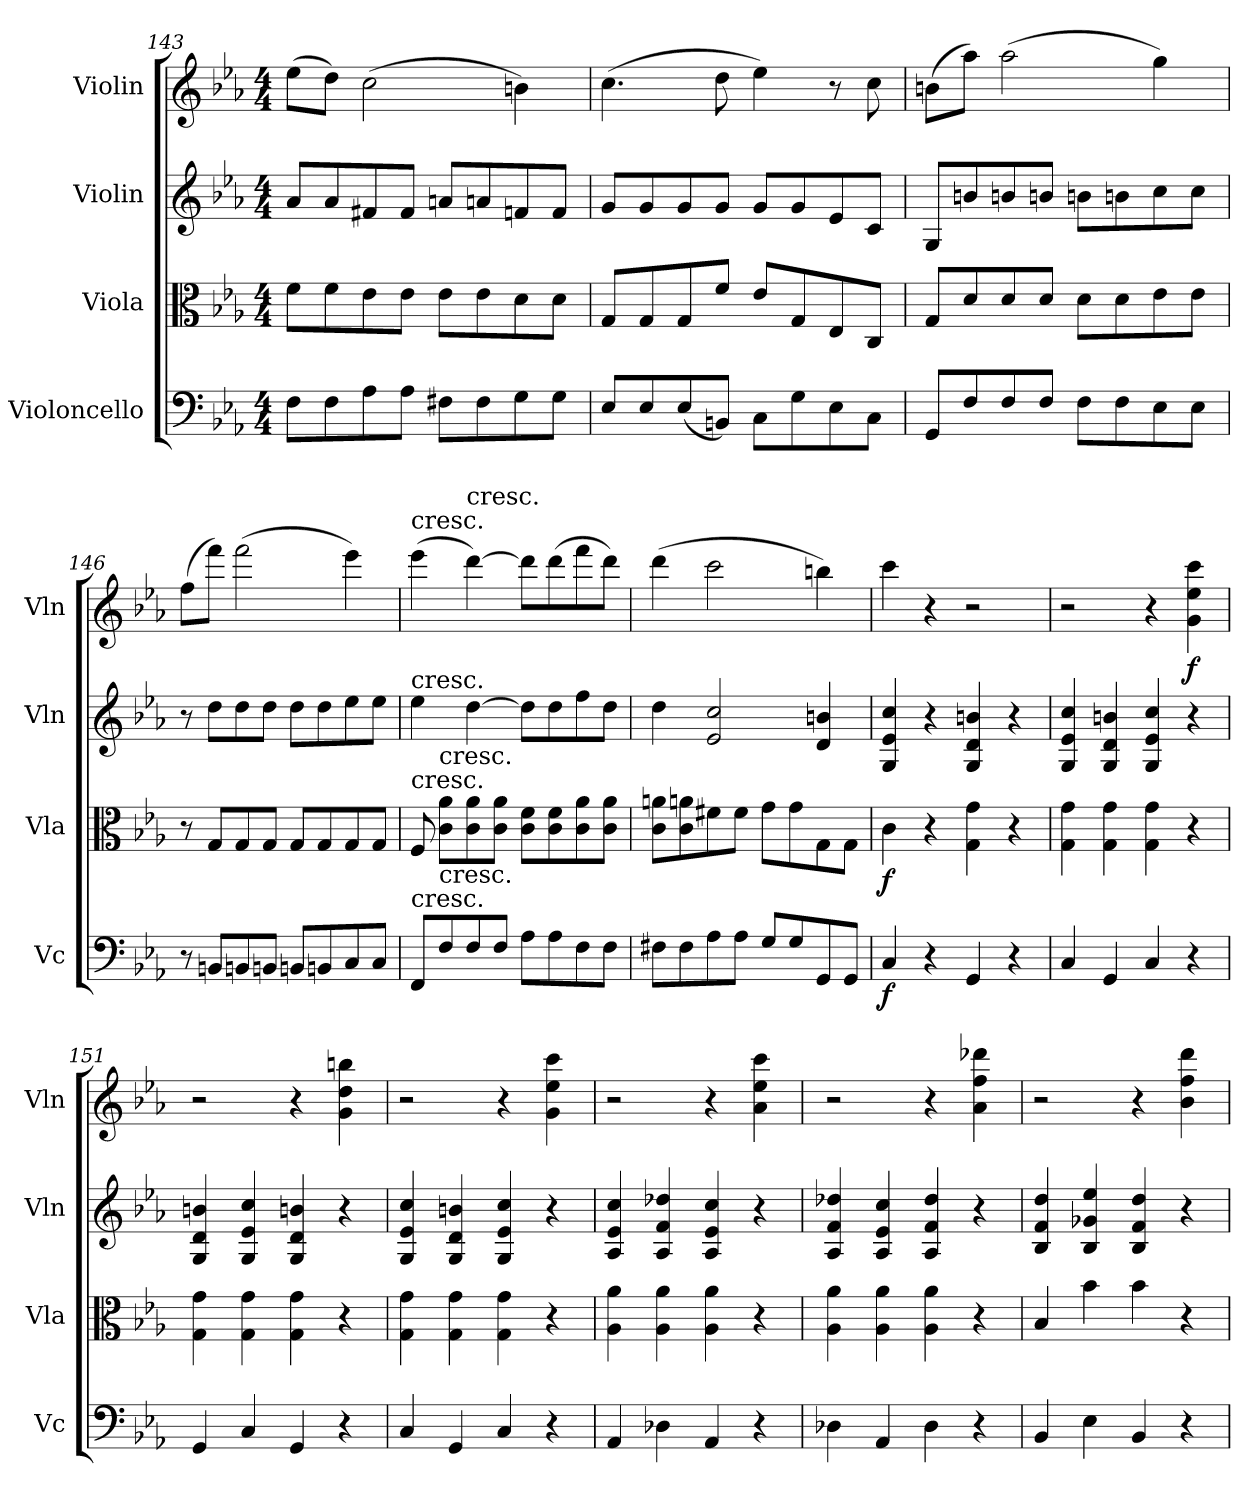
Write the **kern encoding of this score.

**kern	**dynam	**kern	**dynam	**kern	**kern	**dynam
*part4	*part4	*part3	*part3	*part2	*part1	*part1
*staff4	*staff4	*staff3	*staff3	*staff2	*staff1	*staff1
*I"Violoncello	*	*I"Viola	*	*I"Violin	*I"Violin	*
*I'Vc	*	*I'Vla	*	*I'Vln	*I'Vln	*
*clefF4	*	*clefC3	*	*clefG2	*clefG2	*
*k[b-e-a-]	*	*k[b-e-a-]	*	*k[b-e-a-]	*k[b-e-a-]	*
*c:	*	*c:	*	*c:	*c:	*
*M4/4	*	*M4/4	*	*M4/4	*M4/4	*
=143	=143	=143	=143	=143	=143	=143
8F\L	.	8f\L	.	8a-/L	(8ee-\L	.
8F\	.	8f\	.	8a-/	8dd\J)	.
8A-\	.	8e-\	.	8f#X/	(2cc\	.
8A-\J	.	8e-\J	.	8f#/J	.	.
8F#X\L	.	8e-\L	.	8an/L	.	.
8F#\	.	8e-\	.	8an/	.	.
8G\	.	8d\	.	8fn/	4bn\)	.
8G\J	.	8d\J	.	8f/J	.	.
=144	=144	=144	=144	=144	=144	=144
8E-/L	.	8G/L	.	8g/L	(4.cc\	.
8E-/	.	8G/	.	8g/	.	.
(8E-/	.	8G/	.	8g/	.	.
8BBn/J)	.	8f/J	.	8g/J	8dd\	.
8C\L	.	8e-/L	.	8g/L	4ee-\)	.
8G\	.	8G/	.	8g/	.	.
8E-\	.	8E-/	.	8e-/	8r	.
8C\J	.	8C/J	.	8c/J	8cc\	.
=145	=145	=145	=145	=145	=145	=145
8GG/L	.	8G/L	.	8G/L	(8bn\L	.
8F/	.	8d/	.	8bn/	8aa-\J)	.
8F/	.	8d/	.	8bn/	(2aa-\	.
8F/J	.	8d/J	.	8bn/J	.	.
8F\L	.	8d\L	.	8bn\L	.	.
8F\	.	8d\	.	8bn\	.	.
8E-\	.	8e-\	.	8cc\	4gg\)	.
8E-\J	.	8e-\J	.	8cc\J	.	.
=146	=146	=146	=146	=146	=146	=146
8r	.	8r	.	8r	(8ff\L	.
8BBn/L	.	8G/L	.	8dd\L	8fff\J)	.
8BBn/	.	8G/	.	8dd\	(2fff\	.
8BBn/J	.	8G/J	.	8dd\J	.	.
8BBn/L	.	8G/L	.	8dd\L	.	.
8BBn/	.	8G/	.	8dd\	.	.
8C/	.	8G/	.	8ee-\	4eee-\)	.
8C/J	.	8G/J	.	8ee-\J	.	.
=147	=147	=147	=147	=147	=147	=147
!	!	!	!	!	!LO:TX:t=cresc.	!
!	!	!	!	!LO:TX:t=cresc.	!	!
!	!	!LO:TX:t=cresc.	!	!	!	!
!LO:TX:t=cresc.	!	!	!	!	!	!
8FF/L	.	8F/	.	4ee-\	(4eee-\	.
!	!	!LO:TX:t=cresc.	!	!	!	!
!LO:TX:t=cresc.	!	!	!	!	!	!
8F/	.	8c\ 8a-\L	.	.	.	.
!	!	!	!	!	!LO:TX:t=cresc.	!
8F/	.	8c\ 8a-\	.	[4dd\	[4ddd\)	.
8F/J	.	8c\ 8a-\J	.	.	.	.
8A-\L	.	8c\ 8f\L	.	8dd\L]	8ddd\L]	.
8A-\	.	8c\ 8f\	.	8dd\	(8ddd\	.
8F\	.	8c\ 8a-\	.	8ff\	8fff\	.
8F\J	.	8c\ 8a-\J	.	8dd\J	8ddd\J)	.
=148	=148	=148	=148	=148	=148	=148
8F#X\L	.	8c\ 8an\L	.	4dd\	(4ddd\	.
8F#\	.	8c\ 8an\	.	.	.	.
8A-\	.	8f#X\	.	2e-/ 2cc/	2ccc\	.
8A-\J	.	8f#\J	.	.	.	.
8G/L	.	8g\L	.	.	.	.
8G/	.	8g\	.	.	.	.
8GG/	.	8G\	.	4d/ 4bn/	4bbn\)	.
8GG/J	.	8G\J	.	.	.	.
=149	=149	=149	=149	=149	=149	=149
4C/	f	4c\	f	4G/ 4e-/ 4cc/	4ccc\	.
4r	.	4r	.	4r	4r	.
4GG/	.	4G\ 4g\	.	4G/ 4d/ 4bn/	2r	.
4r	.	4r	.	4r	.	.
=150	=150	=150	=150	=150	=150	=150
4C/	.	4G\ 4g\	.	4G/ 4e-/ 4cc/	2r	.
4GG/	.	4G\ 4g\	.	4G/ 4d/ 4bn/	.	.
4C/	.	4G\ 4g\	.	4G/ 4e-/ 4cc/	4r	.
4r	.	4r	.	4r	4g\ 4ee-\ 4ccc\	f
=151	=151	=151	=151	=151	=151	=151
4GG/	.	4G\ 4g\	.	4G/ 4d/ 4bn/	2r	.
4C/	.	4G\ 4g\	.	4G/ 4e-/ 4cc/	.	.
4GG/	.	4G\ 4g\	.	4G/ 4d/ 4bn/	4r	.
4r	.	4r	.	4r	4g\ 4dd\ 4bbn\	.
=152	=152	=152	=152	=152	=152	=152
4C/	.	4G\ 4g\	.	4G/ 4e-/ 4cc/	2r	.
4GG/	.	4G\ 4g\	.	4G/ 4d/ 4bn/	.	.
4C/	.	4G\ 4g\	.	4G/ 4e-/ 4cc/	4r	.
4r	.	4r	.	4r	4g\ 4ee-\ 4ccc\	.
=153	=153	=153	=153	=153	=153	=153
4AA-/	.	4A-\ 4a-\	.	4A-/ 4e-/ 4cc/	2r	.
4D-X\	.	4A-\ 4a-\	.	4A-/ 4f/ 4dd-X/	.	.
4AA-/	.	4A-\ 4a-\	.	4A-/ 4e-/ 4cc/	4r	.
4r	.	4r	.	4r	4a-\ 4ee-\ 4ccc\	.
=154	=154	=154	=154	=154	=154	=154
4D-X\	.	4A-\ 4a-\	.	4A-/ 4f/ 4dd-X/	2r	.
4AA-/	.	4A-\ 4a-\	.	4A-/ 4e-/ 4cc/	.	.
4D-\	.	4A-\ 4a-\	.	4A-/ 4f/ 4dd-/	4r	.
4r	.	4r	.	4r	4a-\ 4ff\ 4ddd-X\	.
=155	=155	=155	=155	=155	=155	=155
4BB-/	.	4B-/	.	4B-/ 4f/ 4dd/	2r	.
4E-\	.	4b-\	.	4B-/ 4g-X/ 4ee-/	.	.
4BB-/	.	4b-\	.	4B-/ 4f/ 4dd/	4r	.
4r	.	4r	.	4r	4b-\ 4ff\ 4ddd\	.
=	=	=	=	=	=	=
*-	*-	*-	*-	*-	*-	*-
